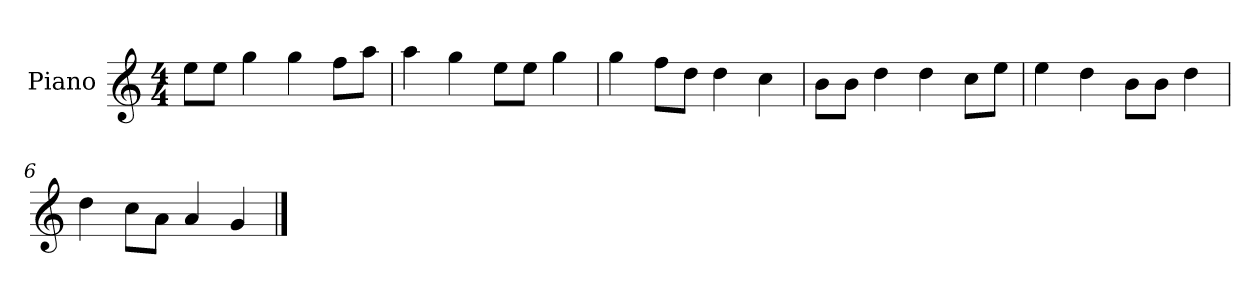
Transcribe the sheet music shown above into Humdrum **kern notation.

**kern
*part1
*staff1
*I"Piano
*I'P-no
*clefG2
*k[]
*M4/4
*MM90
=1
8ee\L
8ee\J
4gg\
4gg\
8ff\L
8aa\J
=2
4aa\
4gg\
8ee\L
8ee\J
4gg\
=3
4gg\
8ff\L
8dd\J
4dd\
4cc\
=4
8b\L
8b\J
4dd\
4dd\
8cc\L
8ee\J
=5
4ee\
4dd\
8b\L
8b\J
4dd\
=6
4dd\
8cc\L
8a\J
4a/
4g/
==
*-
